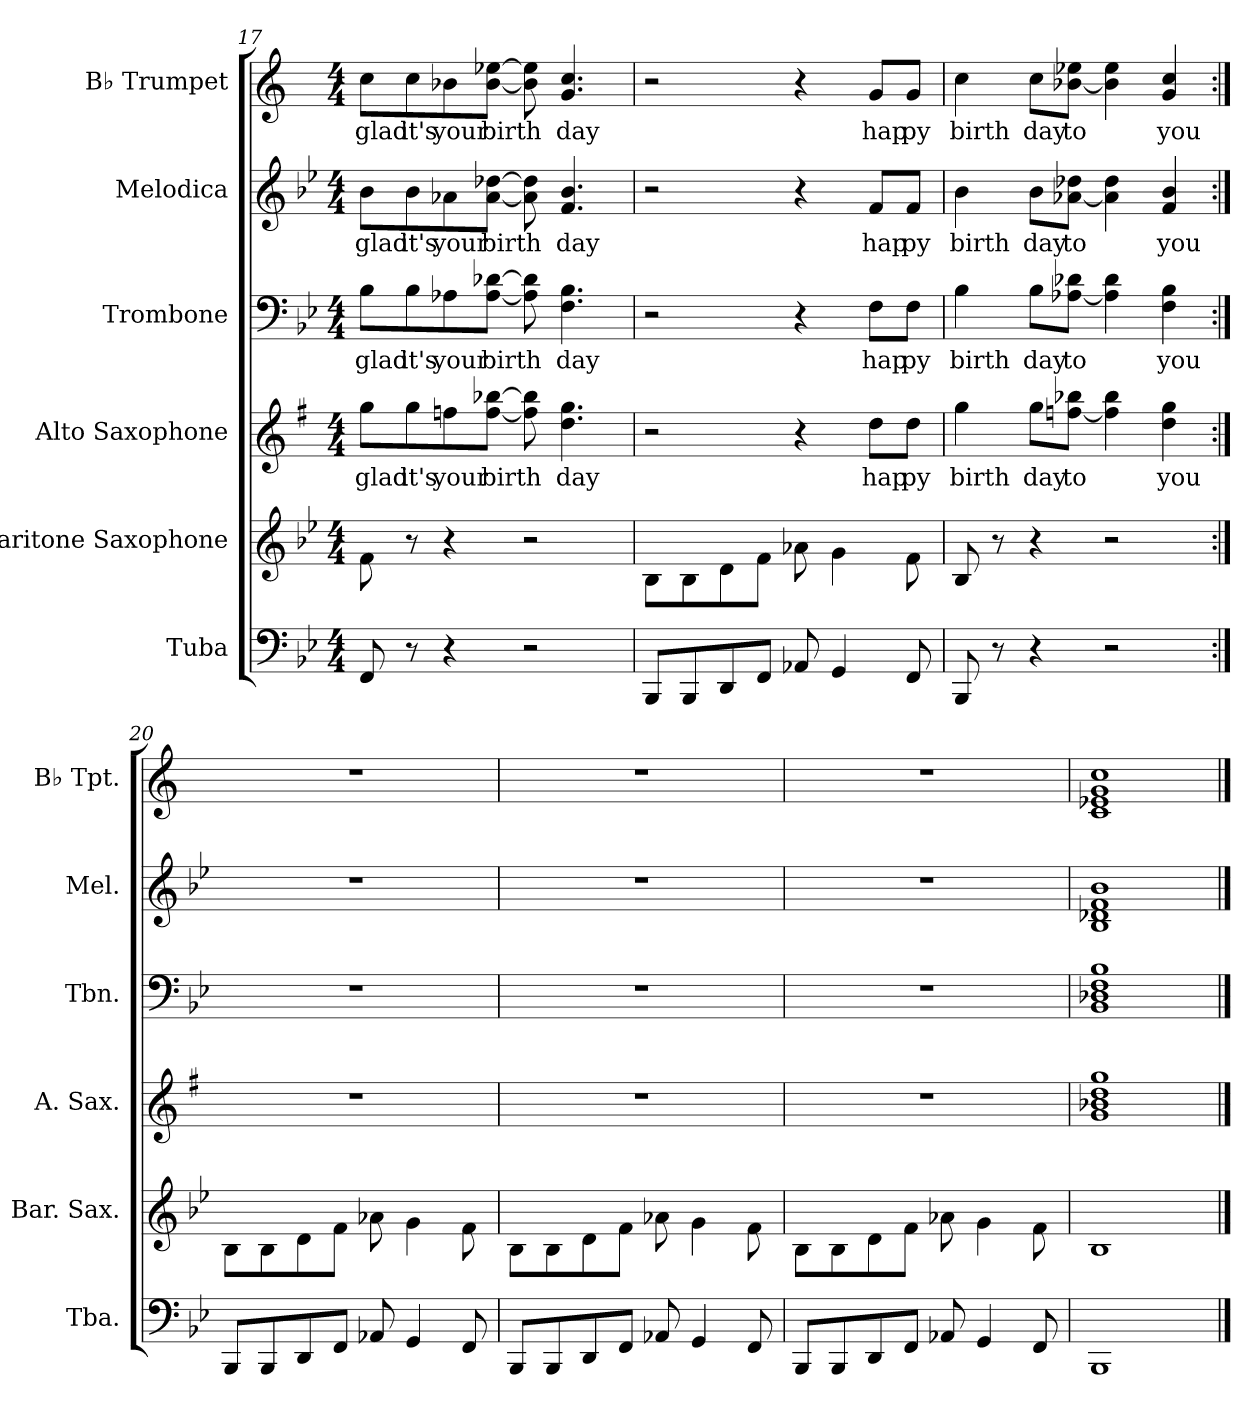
**kern	**kern	**kern	**text	**kern	**text	**kern	**text	**kern	**text
*part6	*part5	*part4	*part4	*part3	*part3	*part2	*part2	*part1	*part1
*staff6	*staff5	*staff4	*staff4	*staff3	*staff3	*staff2	*staff2	*staff1	*staff1
*I"Tuba	*I"Baritone Saxophone	*I"Alto Saxophone	*	*I"Trombone	*	*I"Melodica	*	*I"B♭ Trumpet	*
*I'Tba.	*I'Bar. Sax.	*I'A. Sax.	*	*I'Tbn.	*	*I'Mel.	*	*I'B♭ Tpt.	*
!!LO:PB:g=z
*clefF4	*clefG2	*clefG2	*	*clefF4	*	*clefG2	*	*clefG2	*
*	*ITrd12c21	*ITrd5c9	*	*	*	*	*	*ITrd1c2	*
*k[b-e-]	*k[b-e-]	*k[b-e-]	*	*k[b-e-]	*	*k[b-e-]	*	*k[b-e-]	*
*M4/4	*M4/4	*M4/4	*	*M4/4	*	*M4/4	*	*M4/4	*
=17	=17	=17	=17	=17	=17	=17	=17	=17	=17
!	!	!	!LO:LY:b	!	!LO:LY:b	!	!LO:LY:b	!	!LO:LY:b
8FF/	8F\	8b-\L	glad	8B-\L	glad	8b-\L	glad	8b-\L	glad
!	!	!	!LO:LY:b	!	!LO:LY:b	!	!LO:LY:b	!	!LO:LY:b
8r	8r	8b-\	it's	8B-\	it's	8b-\	it's	8b-\	it's
!	!	!	!LO:LY:b	!	!LO:LY:b	!	!LO:LY:b	!	!LO:LY:b
4r	4r	8a-X\	your	8A-X\	your	8a-X\	your	8a-X\	your
!	!	!	!LO:LY:b	!	!LO:LY:b	!	!LO:LY:b	!	!LO:LY:b
.	.	[8a-\ [8dd-X\J	birth	[8A-\ [8d-X\J	birth	[8a-\ [8dd-X\J	birth	[8a-\ [8dd-X\J	birth
2r	2r	8a-\] 8dd-\]	.	8A-\] 8d-\]	.	8a-\] 8dd-\]	.	8a-\] 8dd-\]	.
!	!	!	!LO:LY:b	!	!LO:LY:b	!	!LO:LY:b	!	!LO:LY:b
.	.	4.f\ 4.b-\	day	4.F\ 4.B-\	day	4.f/ 4.b-/	day	4.f/ 4.b-/	day
=18	=18	=18	=18	=18	=18	=18	=18	=18	=18
8BBB-/L	8BB-\L	2r	.	2r	.	2r	.	2r	.
8BBB-/	8BB-\	.	.	.	.	.	.	.	.
8DD/	8D\	.	.	.	.	.	.	.	.
8FF/J	8F\J	.	.	.	.	.	.	.	.
8AA-X/	8A-X\	4r	.	4r	.	4r	.	4r	.
4GG/	4G\	.	.	.	.	.	.	.	.
!	!	!	!LO:LY:b	!	!LO:LY:b	!	!LO:LY:b	!	!LO:LY:b
.	.	8f\L	hap	8F\L	hap	8f/L	hap	8f/L	hap
!	!	!	!LO:LY:b	!	!LO:LY:b	!	!LO:LY:b	!	!LO:LY:b
8FF/	8F\	8f\J	py	8F\J	py	8f/J	py	8f/J	py
=19	=19	=19	=19	=19	=19	=19	=19	=19	=19
!	!	!	!LO:LY:b	!	!LO:LY:b	!	!LO:LY:b	!	!LO:LY:b
8BBB-/	8BB-/	4b-\	birth	4B-\	birth	4b-\	birth	4b-\	birth
8r	8r	.	.	.	.	.	.	.	.
!	!	!	!LO:LY:b	!	!LO:LY:b	!	!LO:LY:b	!	!LO:LY:b
4r	4r	8b-\L	day	8B-\L	day	8b-\L	day	8b-\L	day
!	!	!	!LO:LY:b	!	!LO:LY:b	!	!LO:LY:b	!	!LO:LY:b
.	.	[8a-X\ 8dd-X\J	to	[8A-X\ 8d-X\J	to	[8a-X\ 8dd-X\J	to	[8a-X\ 8dd-X\J	to
2r	2r	4a-\] 4dd-\	.	4A-\] 4d-\	.	4a-\] 4dd-\	.	4a-\] 4dd-\	.
!	!	!	!LO:LY:b	!	!LO:LY:b	!	!LO:LY:b	!	!LO:LY:b
.	.	4f\ 4b-\	you	4F\ 4B-\	you	4f/ 4b-/	you	4f/ 4b-/	you
!!LO:PB:g=z
=20:|!	=20:|!	=20:|!	=20:|!	=20:|!	=20:|!	=20:|!	=20:|!	=20:|!	=20:|!
8BBB-/L	8BB-\L	1r	.	1r	.	1r	.	1r	.
8BBB-/	8BB-\	.	.	.	.	.	.	.	.
8DD/	8D\	.	.	.	.	.	.	.	.
8FF/J	8F\J	.	.	.	.	.	.	.	.
8AA-X/	8A-X\	.	.	.	.	.	.	.	.
4GG/	4G\	.	.	.	.	.	.	.	.
8FF/	8F\	.	.	.	.	.	.	.	.
=21	=21	=21	=21	=21	=21	=21	=21	=21	=21
8BBB-/L	8BB-\L	1r	.	1r	.	1r	.	1r	.
8BBB-/	8BB-\	.	.	.	.	.	.	.	.
8DD/	8D\	.	.	.	.	.	.	.	.
8FF/J	8F\J	.	.	.	.	.	.	.	.
8AA-X/	8A-X\	.	.	.	.	.	.	.	.
4GG/	4G\	.	.	.	.	.	.	.	.
8FF/	8F\	.	.	.	.	.	.	.	.
=22	=22	=22	=22	=22	=22	=22	=22	=22	=22
8BBB-/L	8BB-\L	1r	.	1r	.	1r	.	1r	.
8BBB-/	8BB-\	.	.	.	.	.	.	.	.
8DD/	8D\	.	.	.	.	.	.	.	.
8FF/J	8F\J	.	.	.	.	.	.	.	.
8AA-X/	8A-X\	.	.	.	.	.	.	.	.
4GG/	4G\	.	.	.	.	.	.	.	.
8FF/	8F\	.	.	.	.	.	.	.	.
=23	=23	=23	=23	=23	=23	=23	=23	=23	=23
1BBB-	1BB-	1B- 1d-X 1f 1b-	.	1BB- 1D-X 1F 1B-	.	1B- 1d-X 1f 1b-	.	1B- 1d-X 1f 1b-	.
==	==	==	==	==	==	==	==	==	==
*-	*-	*-	*-	*-	*-	*-	*-	*-	*-
